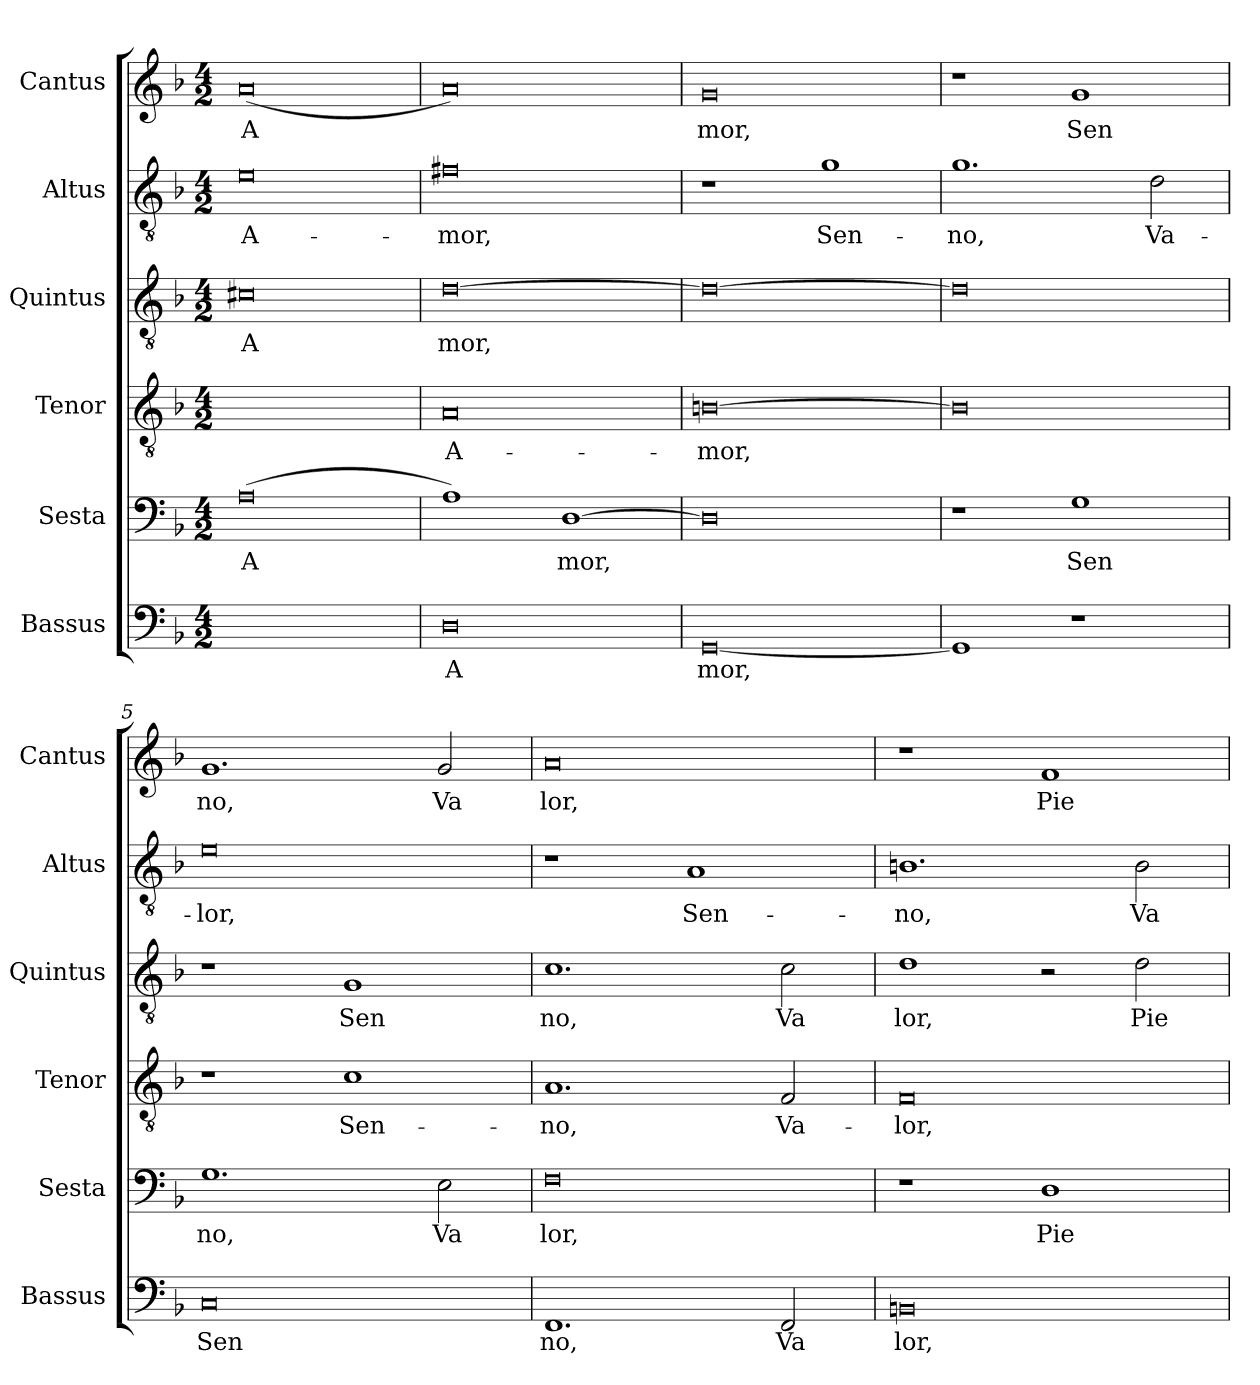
**kern	**text	**kern	**text	**kern	**text	**kern	**text	**kern	**text	**kern	**text
*part6	*part6	*part5	*part5	*part4	*part4	*part3	*part3	*part2	*part2	*part1	*part1
*staff6	*staff6	*staff5	*staff5	*staff4	*staff4	*staff3	*staff3	*staff2	*staff2	*staff1	*staff1
*I"Bassus	*	*I"Sesta	*	*I"Tenor	*	*I"Quintus	*	*I"Altus	*	*I"Cantus	*
*I'Bassus	*	*I'Sesta	*	*I'Tenor	*	*I'Quintus	*	*I'Altus	*	*I'Cantus	*
*clefF4	*	*clefF4	*	*clefGv2	*	*clefGv2	*	*clefGv2	*	*clefG2	*
*k[b-]	*	*k[b-]	*	*k[b-]	*	*k[b-]	*	*k[b-]	*	*k[b-]	*
*F:	*	*F:	*	*F:	*	*F:	*	*F:	*	*F:	*
*M4/2	*	*M4/2	*	*M4/2	*	*M4/2	*	*M4/2	*	*M4/2	*
=1	=1	=1	=1	=1	=1	=1	=1	=1	=1	=1	=1
0ryy	.	(>0A	A	0ryy	.	0c#X	A	0e	A-	(<0a	A
=2	=2	=2	=2	=2	=2	=2	=2	=2	=2	=2	=2
0D	A	1A)	.	0A	- A-	[0d	mor,	0f#X	-mor,	0a)	.
.	.	[1D	mor,	.	.	.	.	.	.	.	.
=3	=3	=3	=3	=3	=3	=3	=3	=3	=3	=3	=3
[0GG	mor,	0D]	.	[0Bn	-mor,	0d_	.	1r	.	0g	mor,
.	.	.	.	.	.	.	.	1g	Sen-	.	.
=4	=4	=4	=4	=4	=4	=4	=4	=4	=4	=4	=4
1GG]	.	1r	.	0B]	.	0d]	.	1.g	-no,	1r	.
1r	.	1G	Sen	.	.	.	.	.	.	1g	Sen
.	.	.	.	.	.	.	.	2d\	Va-	.	.
=5	=5	=5	=5	=5	=5	=5	=5	=5	=5	=5	=5
0C	Sen	1.G	no,	1r	.	1r	.	0e	-lor,	1.g	no,
.	.	.	.	1c	Sen-	1G	Sen	.	.	.	.
.	.	2E\	Va	.	.	.	.	.	.	2g/	Va
=6	=6	=6	=6	=6	=6	=6	=6	=6	=6	=6	=6
1.FF	no,	0F	lor,	1.A	-no,	1.c	no,	1r	.	0a	lor,
.	.	.	.	.	.	.	.	1A	Sen-	.	.
2FF/	Va	.	.	2F/	Va-	2c\	Va	.	.	.	.
=7	=7	=7	=7	=7	=7	=7	=7	=7	=7	=7	=7
0BBn	lor,	1r	.	0F	-lor,	1d	lor,	1.B	-no,	1r	.
.	.	1D	Pie	.	.	2r	.	.	.	1f	Pie
.	.	.	.	.	.	2d\	Pie	2B\	Va-	.	.
=	=	=	=	=	=	=	=	=	=	=	=
*-	*-	*-	*-	*-	*-	*-	*-	*-	*-	*-	*-
